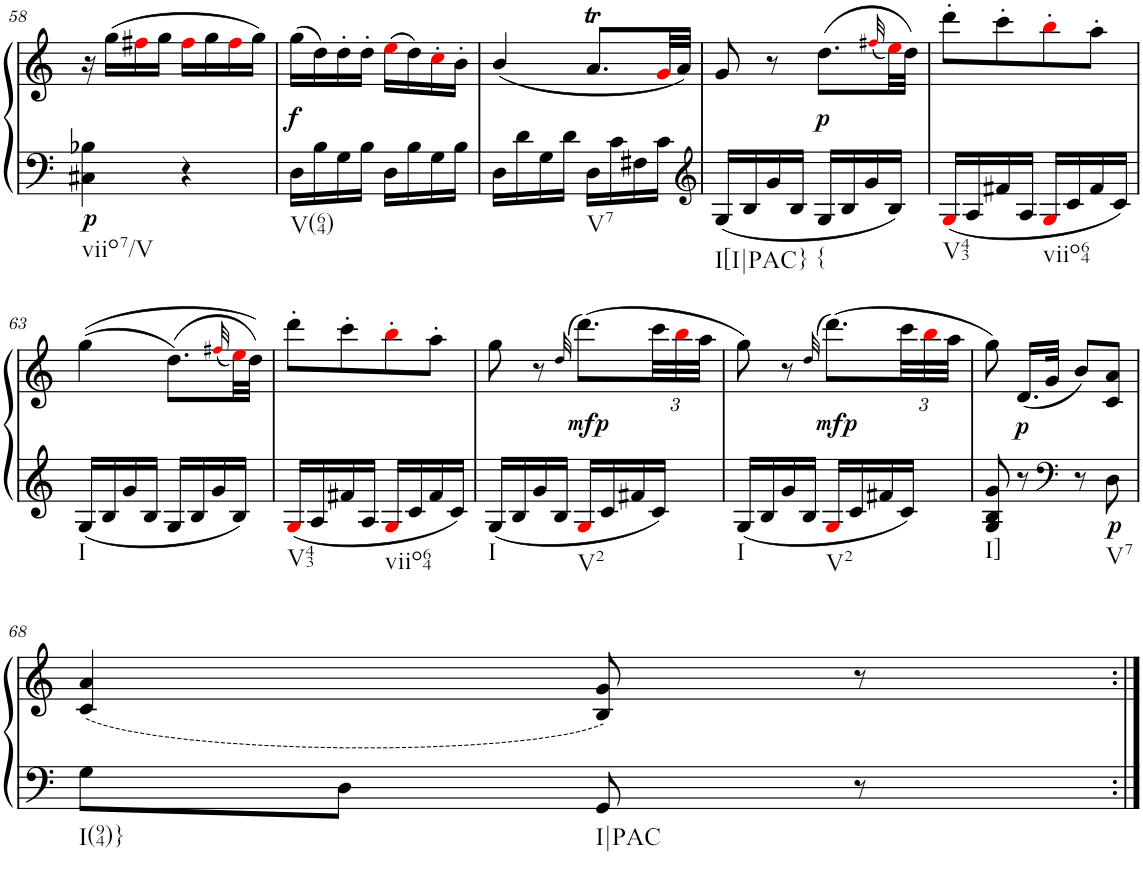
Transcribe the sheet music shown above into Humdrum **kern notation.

**kern	**kern	**dynam
*part1	*part1	*part1
*staff2	*staff1	*staff1/2
*I"Piano, Piano right	*	*
*I'Pno.	*	*
!!LO:PB:g=z
*clefF4	*clefG2	*
*k[]	*k[]	*
*M2/4	*M2/4	*
=58	=58	=58
!LO:TX:b:t=viio7/V	!	!
!	!	!LO:DY:b=2
4C#X\ 4B-X\	16r	p
.	(16gg\LL	.
.	16ff#Xi\	.
.	16gg\JJ	.
4r	16ff#i\LL	.
.	16gg\	.
.	16ff#i\	.
.	16gg\JJ)	.
=59	=59	=59
!LO:TX:b:t=V(64)	!	!
!	!	!LO:DY:b
16D\LL	(16gg\LL	f
16B\	16dd\)	.
16G\	16dd'\	.
16B\JJ	16dd'\JJ	.
16D\LL	(16eei\LL	.
16B\	16dd\)	.
16G\	16cc'i\	.
16B\JJ	16b'\JJ	.
=60	=60	=60
16D\LL	(4b/	.
16d\	.	.
16G\	.	.
16d\JJ	.	.
!LO:TX:b:t=V7	!	!
16D\LL	8.aT/L	.
16c\	.	.
16F#X\	.	.
16c\JJ	32gi/LL	.
.	32a/JJJ)	.
=61	=61	=61
*clefG2	*	*
!LO:TX:b:t=I[I|PAC}	!	!
16G/LL	8g/	.
16B/	.	.
16g/	8r	.
16B/JJ	.	.
!LO:TX:b:t={	!	!
!	!	!LO:DY:b
16G/LL	(8.dd\L	p
16B/	.	.
16g/	.	.
.	(32qff#Xi/	.
16B/JJ	32eei\LL)	.
.	32dd\JJJ)	.
=62	=62	=62
!LO:TX:b:t=V43	!	!
16Gi/LL	8ddd'\L	.
16A/	.	.
16f#X/	8ccc'\	.
16A/JJ	.	.
!LO:TX:b:t=viio64	!	!
16Gi/LL	8bb'i\	.
16c/	.	.
16f#/	8aa'\J	.
16c/JJ	.	.
!!LO:LB:g=z
=63	=63	=63
!LO:TX:b:t=I	!	!
16G/LL	((4gg\	.
16B/	.	.
16g/	.	.
16B/JJ	.	.
16G/LL	(8.dd\L)	.
16B/	.	.
16g/	.	.
.	(32qff#Xi/	.
16B/JJ	32eei\LL)	.
.	32dd\JJJ))	.
=64	=64	=64
!LO:TX:b:t=V43	!	!
16Gi/LL	8ddd'\L	.
16A/	.	.
16f#X/	8ccc'\	.
16A/JJ	.	.
!LO:TX:b:t=viio64	!	!
16Gi/LL	8bb'i\	.
16c/	.	.
16f#/	8aa'\J	.
16c/JJ	.	.
=65	=65	=65
!LO:TX:b:t=I	!	!
16G/LL	8gg\	.
16B/	.	.
16g/	8r	.
16B/JJ	.	.
.	(>32qdd/	.
!LO:TX:b:t=V2	!	!
!	!	!LO:DY:b
!	!	!LO:DY:n=1:b
16Gi/LL	(8.ddd\L)	other-dynamics fp
16c/	.	.
16f#X/	.	.
*	*Xbrackettup	*
16c/JJ	48ccc\LL	.
.	48bbi\	.
.	48aa\JJJ	.
=66	=66	=66
!LO:TX:b:t=I	!	!
16G/LL	8gg\)	.
16B/	.	.
16g/	8r	.
16B/JJ	.	.
.	(>32qdd/	.
!LO:TX:b:t=V2	!	!
!	!	!LO:DY:b
!	!	!LO:DY:n=1:b
16Gi/LL	(8.ddd\L)	other-dynamics fp
16c/	.	.
16f#X/	.	.
16c/JJ	48ccc\LL	.
.	48bbi\	.
.	48aa\JJJ	.
=67	=67	=67
!LO:TX:b:t=I]	!	!
8G/ 8B/ 8g/	8gg\)	.
!	!	!LO:DY:b
8r	(16.d/LL	p
.	32g/JJk	.
*clefF4	*	*
8r	8b/L)	.
!LO:TX:b:t=V7	!	!
!	!	!LO:DY:b=2
8D\	8c/ 8a/J	p
!!LO:LB:g=z
=68	=68	=68
!LO:TX:b:t=I(94)}	!	!
8G\L	(4c/ 4a/	.
8D\J	.	.
!LO:TX:b:t=I|PAC	!	!
8GG/	8B/ 8g/)	.
8r	8r	.
=:|!	=:|!	=:|!
*-	*-	*-
